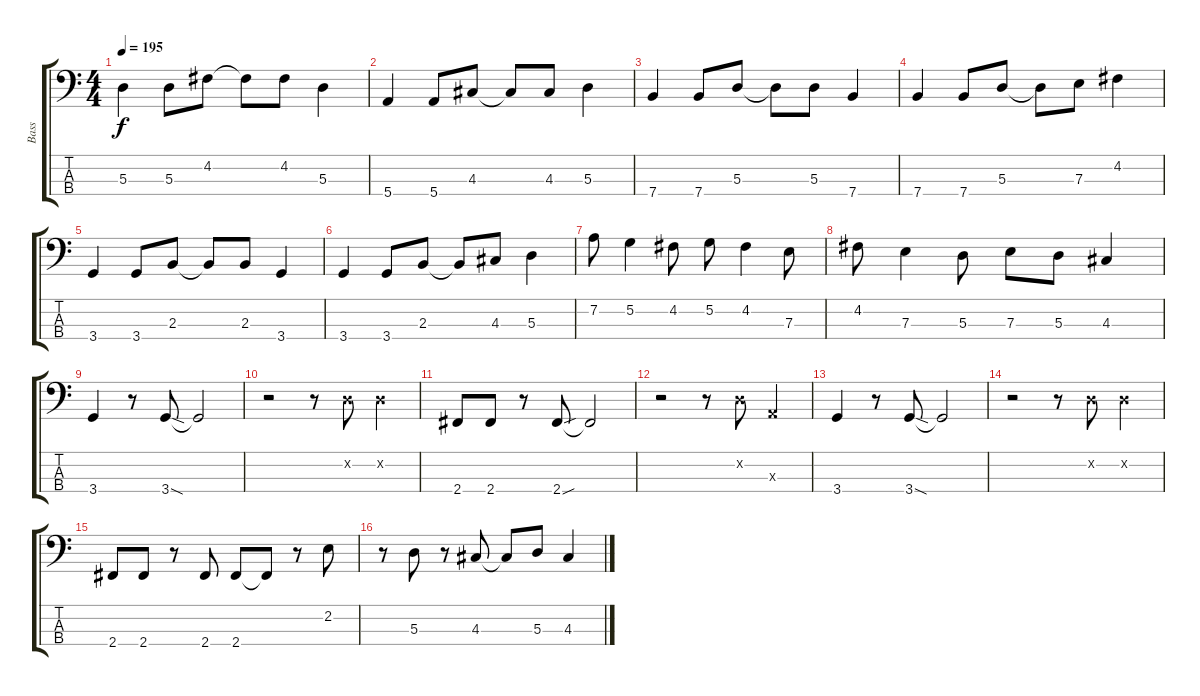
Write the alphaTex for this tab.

\track ("Bass" "Bass") {instrument electricbasspick}
\staff {score tabs}
\tuning (G2 D2 A1 E1) {hide}
\ts (4 4)
\tempo 195
\clef f4
\ks c
5.3.4{dy f} 5.3.8 4.2.8 4.2{t}.8 4.2.8 5.3.4 |
5.4.4 5.4.8 4.3.8 4.3{t}.8 4.3.8 5.3.4 |
7.4.4 7.4.8 5.3.8 5.3{t}.8 5.3.8 7.4.4 |
7.4.4 7.4.8 5.3.8 5.3{t}.8 7.3.8 4.2.4 |
3.4.4 3.4.8 2.3.8 2.3{t}.8 2.3.8 3.4.4 |
3.4.4 3.4.8 2.3.8 2.3{t}.8 4.3.8 5.3.4 |
7.2.8 5.2.4 4.2.8 5.2.8 4.2.4 7.3.8 |
4.2.8 7.3.4 5.3.8 7.3.8 5.3.8 4.3.4 |
3.4.4 r.8 3.4{sod}.8 3.4{t}.2 |
r.2 r.8 0.2{x}.8 0.2{x}.4 |
2.4.8 2.4.8 r.8 2.4{sou}.8 2.4{t}.2 |
r.2 r.8 0.2{x}.8 0.3{x}.4 |
3.4.4 r.8 3.4{sod}.8 3.4{t}.2 |
r.2 r.8 0.2{x}.8 0.2{x}.4 |
2.4.8 2.4.8 r.8 2.4.8 2.4.8 2.4{t}.8 r.8 2.2.8 |
r.8 5.3.8 r.8 4.3.8 4.3{t}.8 5.3.8 4.3.4
